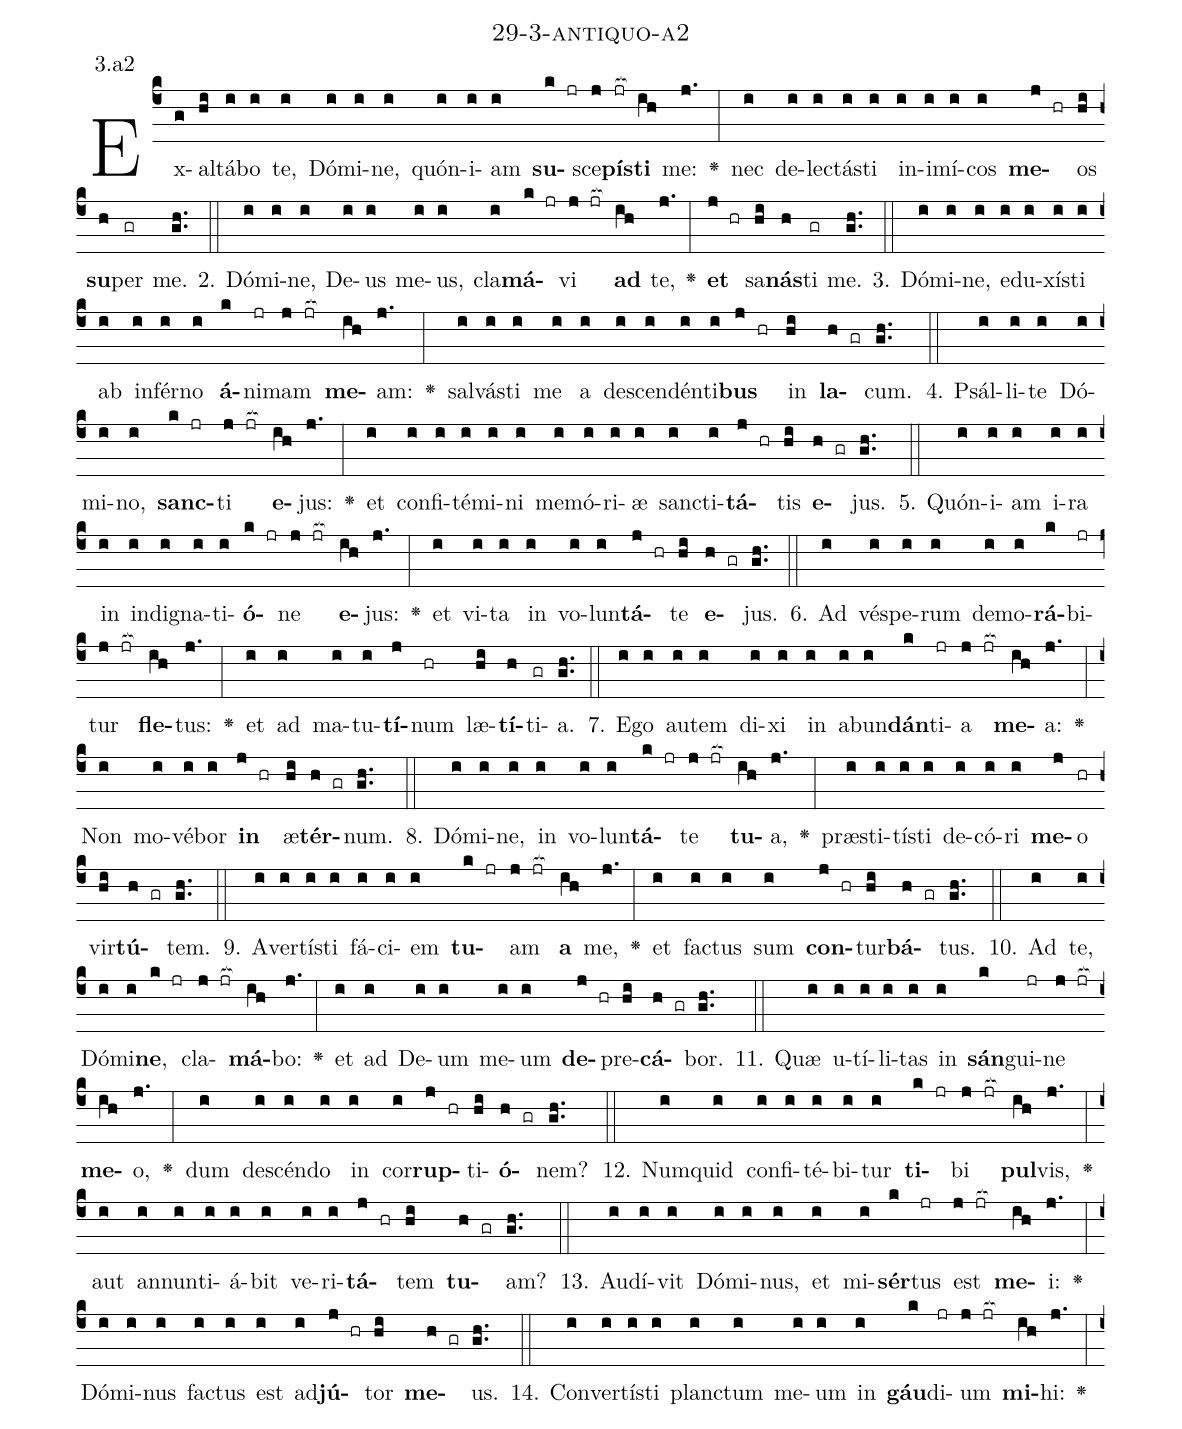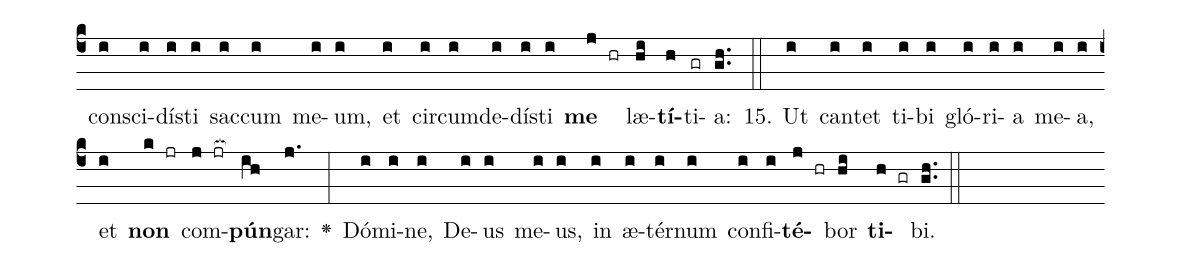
name: 29-3-antiquo-a2;
annotation: 3.a2;
%%
(c4)Ex(g)al(hi)tá(i)bo(i) te,(i) Dó(i)mi(i)ne,(i) quón(i)i(i)am(i) <b>su</b>(k jr)sce(j)<b>pís</b>(jr[ocb:1{])<b>ti</b>(ih[ocb:0}]) me:(j.) <v>\greheightstar</v>(:) nec(i) de(i)lec(i)tás(i)ti(i) in(i)i(i)mí(i)cos(i) <b>me</b>(j hr)os(hi) <b>su</b>(h)per(gr) me.(gh..) (::)
2. Dó(i)mi(i)ne,(i) De(i)us(i) me(i)us,(i) cla(i)<b>má</b>(k jr)vi(j jr[ocb:1{]) <b>ad</b>(ih[ocb:0}]) te,(j.) <v>\greheightstar</v>(:) <b>et</b>(j hr) sa(hi)<b>nás</b>(h)ti(gr) me.(gh..) (::)
3. Dó(i)mi(i)ne,(i) e(i)du(i)xís(i)ti(i) ab(i) in(i)fér(i)no(i) <b>á</b>(k)ni(jr)mam(j jr[ocb:1{]) <b>me</b>(ih[ocb:0}])am:(j.) <v>\greheightstar</v>(:) sal(i)vás(i)ti(i) me(i) a(i) de(i)scen(i)dén(i)ti(i)<b>bus</b>(j hr) in(hi) <b>la</b>(h gr)cum.(gh..) (::)
4. Psál(i)li(i)te(i) Dó(i)mi(i)no,(i) <b>sanc</b>(k jr)ti(j jr[ocb:1{]) <b>e</b>(ih[ocb:0}])jus:(j.) <v>\greheightstar</v>(:) et(i) con(i)fi(i)té(i)mi(i)ni(i) me(i)mó(i)ri(i)æ(i) sanc(i)ti(i)<b>tá</b>(j hr)tis(hi) <b>e</b>(h gr)jus.(gh..) (::)
5. Quón(i)i(i)am(i) i(i)ra(i) in(i) in(i)di(i)gna(i)ti(i)<b>ó</b>(k jr)ne(j jr[ocb:1{]) <b>e</b>(ih[ocb:0}])jus:(j.) <v>\greheightstar</v>(:) et(i) vi(i)ta(i) in(i) vo(i)lun(i)<b>tá</b>(j hr)te(hi) <b>e</b>(h gr)jus.(gh..) (::)
6. Ad(i) vés(i)pe(i)rum(i) de(i)mo(i)<b>rá</b>(k)bi(jr)tur(j jr[ocb:1{]) <b>fle</b>(ih[ocb:0}])tus:(j.) <v>\greheightstar</v>(:) et(i) ad(i) ma(i)tu(i)<b>tí</b>(j)num(hr) læ(hi)<b>tí</b>(h)ti(gr)a.(gh..) (::)
7. E(i)go(i) au(i)tem(i) di(i)xi(i) in(i) ab(i)un(i)<b>dán</b>(k)ti(jr)a(j jr[ocb:1{]) <b>me</b>(ih[ocb:0}])a:(j.) <v>\greheightstar</v>(:) Non(i) mo(i)vé(i)bor(i) <b>in</b>(j hr) æ(hi)<b>tér</b>(h gr)num.(gh..) (::)
8. Dó(i)mi(i)ne,(i) in(i) vo(i)lun(i)<b>tá</b>(k jr)te(j jr[ocb:1{]) <b>tu</b>(ih[ocb:0}])a,(j.) <v>\greheightstar</v>(:) præ(i)sti(i)tís(i)ti(i) de(i)có(i)ri(i) <b>me</b>(j)o(hr) vir(hi)<b>tú</b>(h gr)tem.(gh..) (::)
9. A(i)ver(i)tís(i)ti(i) fá(i)ci(i)em(i) <b>tu</b>(k jr)am(j jr[ocb:1{]) <b>a</b>(ih[ocb:0}]) me,(j.) <v>\greheightstar</v>(:) et(i) fac(i)tus(i) sum(i) <b>con</b>(j hr)tur(hi)<b>bá</b>(h gr)tus.(gh..) (::)
10. Ad(i) te,(i) Dó(i)mi(i)<b>ne</b>,(k jr) cla(j jr[ocb:1{])<b>má</b>(ih[ocb:0}])bo:(j.) <v>\greheightstar</v>(:) et(i) ad(i) De(i)um(i) me(i)um(i) <b>de</b>(j hr)pre(hi)<b>cá</b>(h gr)bor.(gh..) (::)
11. Quæ(i) u(i)tí(i)li(i)tas(i) in(i) <b>sán</b>(k)gui(jr)ne(j jr[ocb:1{]) <b>me</b>(ih[ocb:0}])o,(j.) <v>\greheightstar</v>(:) dum(i) de(i)scén(i)do(i) in(i) cor(i)<b>rup</b>(j hr)ti(hi)<b>ó</b>(h gr)nem?(gh..) (::)
12. Num(i)quid(i) con(i)fi(i)té(i)bi(i)tur(i) <b>ti</b>(k jr)bi(j jr[ocb:1{]) <b>pul</b>(ih[ocb:0}])vis,(j.) <v>\greheightstar</v>(:) aut(i) an(i)nun(i)ti(i)á(i)bit(i) ve(i)ri(i)<b>tá</b>(j hr)tem(hi) <b>tu</b>(h gr)am?(gh..) (::)
13. Au(i)dí(i)vit(i) Dó(i)mi(i)nus,(i) et(i) mi(i)<b>sér</b>(k)tus(jr) est(j jr[ocb:1{]) <b>me</b>(ih[ocb:0}])i:(j.) <v>\greheightstar</v>(:) Dó(i)mi(i)nus(i) fac(i)tus(i) est(i) ad(i)<b>jú</b>(j hr)tor(hi) <b>me</b>(h gr)us.(gh..) (::)
14. Con(i)ver(i)tís(i)ti(i) planc(i)tum(i) me(i)um(i) in(i) <b>gáu</b>(k)di(jr)um(j jr[ocb:1{]) <b>mi</b>(ih[ocb:0}])hi:(j.) <v>\greheightstar</v>(:) con(i)sci(i)dís(i)ti(i) sac(i)cum(i) me(i)um,(i) et(i) cir(i)cum(i)de(i)dís(i)ti(i) <b>me</b>(j hr) læ(hi)<b>tí</b>(h)ti(gr)a:(gh..) (::)
15. Ut(i) can(i)tet(i) ti(i)bi(i) gló(i)ri(i)a(i) me(i)a,(i) et(i) <b>non</b>(k jr) com(j jr[ocb:1{])<b>pún</b>(ih[ocb:0}])gar:(j.) <v>\greheightstar</v>(:) Dó(i)mi(i)ne,(i) De(i)us(i) me(i)us,(i) in(i) æ(i)tér(i)num(i) con(i)fi(i)<b>té</b>(j hr)bor(hi) <b>ti</b>(h gr)bi.(gh..) (::)
